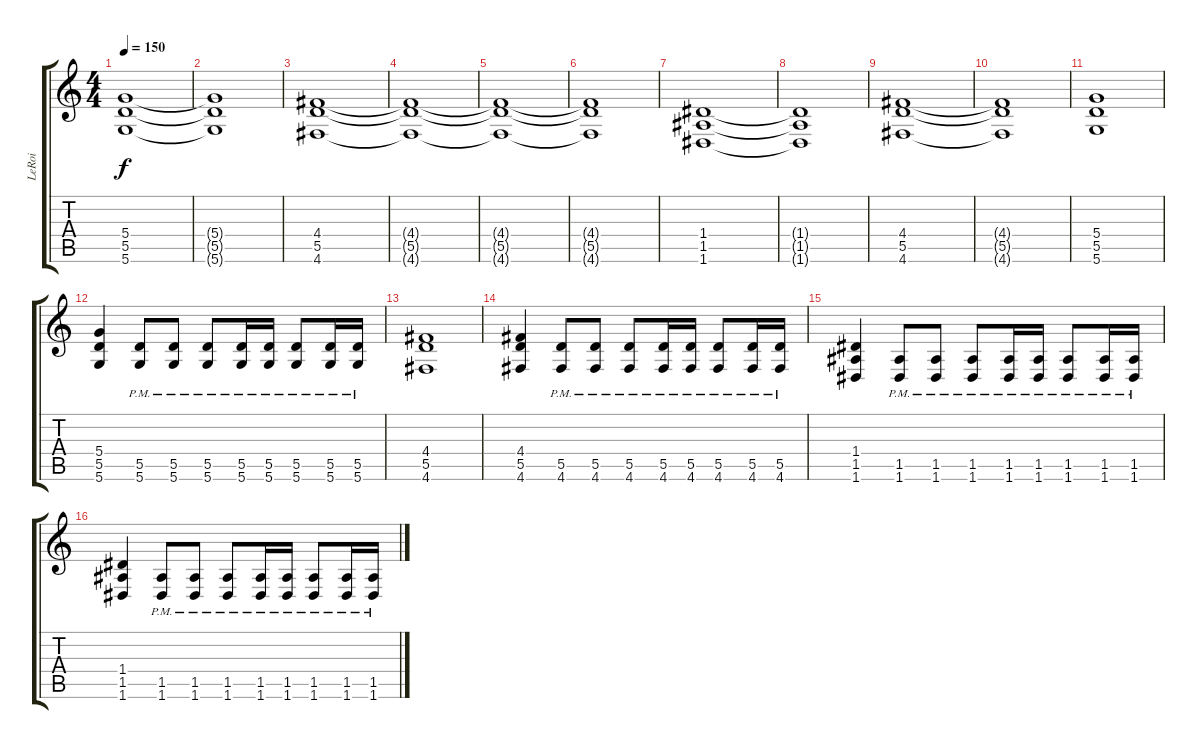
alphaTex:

\track ("LeRoi" "LeRoi") {instrument distortionguitar}
\staff {score tabs}
\tuning (E4 B3 G3 D3 A2 D2) {hide}
\ts (4 4)
\tempo 150
\clef g2
\ks c
(5.4{t} 5.5{t} 5.6{t}).1{dy f} |
(5.4{t} 5.5{t} 5.6{t}).1 |
(4.4 5.5 4.6).1 |
(4.4{t} 5.5{t} 4.6{t}).1 |
(4.4{t} 5.5{t} 4.6{t}).1 |
(4.4{t} 5.5{t} 4.6{t}).1 |
(1.4 1.5 1.6).1 |
(1.4{t} 1.5{t} 1.6{t}).1 |
(4.4 5.5 4.6).1 |
(4.4{t} 5.5{t} 4.6{t}).1 |
(5.4 5.5 5.6).1 |
(5.4 5.5 5.6).4 (5.5{pm} 5.6{pm}).8 (5.5{pm} 5.6{pm}).8 (5.5{pm} 5.6{pm}).8 (5.5{pm} 5.6{pm}).16 (5.5{pm} 5.6{pm}).16 (5.5{pm} 5.6{pm}).8 (5.5{pm} 5.6{pm}).16 (5.5{pm} 5.6{pm}).16 |
(4.4 5.5 4.6).1 |
(4.4 5.5 4.6).4 (5.5{pm} 4.6{pm}).8 (5.5{pm} 4.6{pm}).8 (5.5{pm} 4.6{pm}).8 (5.5{pm} 4.6{pm}).16 (5.5{pm} 4.6{pm}).16 (5.5{pm} 4.6{pm}).8 (5.5{pm} 4.6{pm}).16 (5.5{pm} 4.6{pm}).16 |
(1.4 1.5 1.6).4 (1.5{pm} 1.6{pm}).8 (1.5{pm} 1.6{pm}).8 (1.5{pm} 1.6{pm}).8 (1.5{pm} 1.6{pm}).16 (1.5{pm} 1.6{pm}).16 (1.5{pm} 1.6{pm}).8 (1.5{pm} 1.6{pm}).16 (1.5{pm} 1.6{pm}).16 |
(1.4 1.5 1.6).4 (1.5{pm} 1.6{pm}).8 (1.5{pm} 1.6{pm}).8 (1.5{pm} 1.6{pm}).8 (1.5{pm} 1.6{pm}).16 (1.5{pm} 1.6{pm}).16 (1.5{pm} 1.6{pm}).8 (1.5{pm} 1.6{pm}).16 (1.5{pm} 1.6{pm}).16
